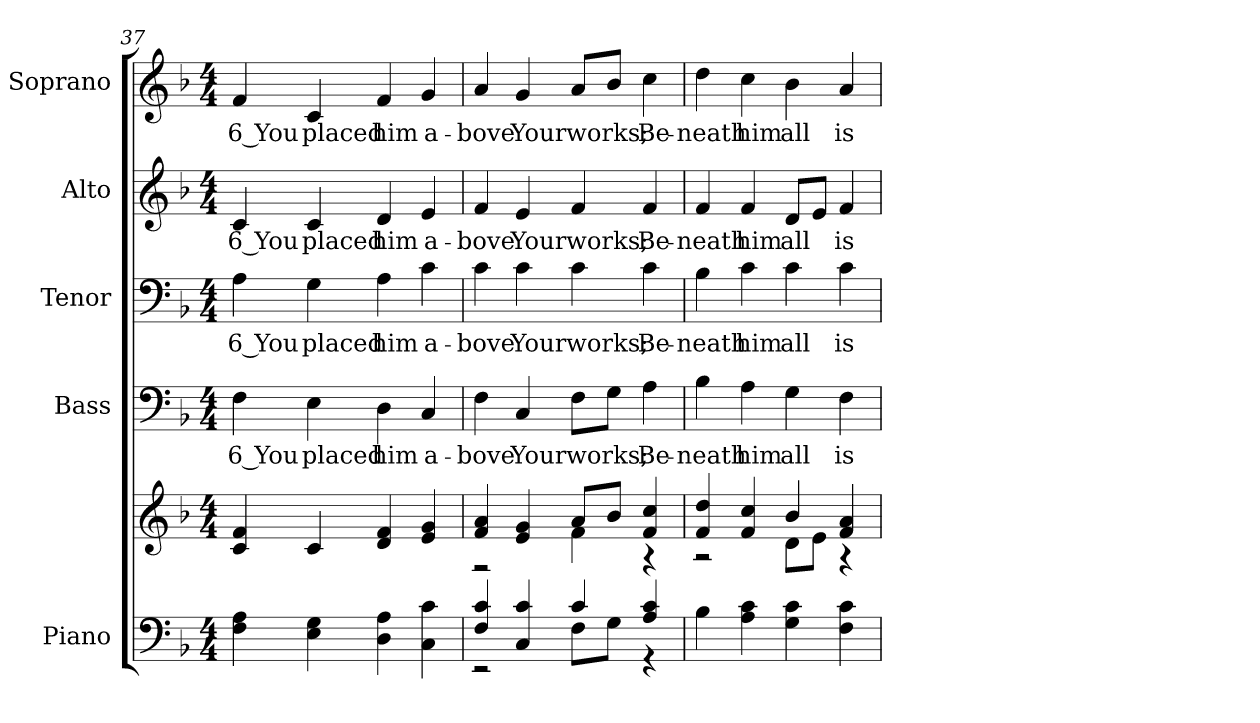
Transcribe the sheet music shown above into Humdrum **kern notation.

**kern	**kern	**kern	**text	**kern	**text	**kern	**text	**kern	**text
*part5	*part5	*part4	*part4	*part3	*part3	*part2	*part2	*part1	*part1
*staff6	*staff5	*staff4	*staff4	*staff3	*staff3	*staff2	*staff2	*staff1	*staff1
*I"Piano	*	*I"Bass	*	*I"Tenor	*	*I"Alto	*	*I"Soprano	*
*I'Pno.	*	*I'B.	*	*I'T.	*	*I'A.	*	*I'S.	*
!!LO:PB:g=z
*clefF4	*clefG2	*clefF4	*	*clefF4	*	*clefG2	*	*clefG2	*
*k[b-]	*k[b-]	*k[b-]	*	*k[b-]	*	*k[b-]	*	*k[b-]	*
*F:	*F:	*F:	*	*F:	*	*F:	*	*F:	*
*M4/4	*M4/4	*M4/4	*	*M4/4	*	*M4/4	*	*M4/4	*
=37	=37	=37	=37	=37	=37	=37	=37	=37	=37
!	!	!	!LO:LY:b:color=#000000	!	!	!	!	!	!
!	!	!	!	!	!LO:LY:b:color=#000000	!	!	!	!
!	!	!	!	!	!	!	!LO:LY:b:color=#000000	!	!
!	!	!	!	!	!	!	!	!	!LO:LY:b:color=#000000
4Fi\ 4Ai	4ci/ 4fi	4Fi\	6 You	4Ai\	6 You	4ci/	6 You	4fi/	6 You
!	!	!	!LO:LY:b:color=#000000	!	!	!	!	!	!
!	!	!	!	!	!LO:LY:b:color=#000000	!	!	!	!
!	!	!	!	!	!	!	!LO:LY:b:color=#000000	!	!
!	!	!	!	!	!	!	!	!	!LO:LY:b:color=#000000
4Ei\ 4Gi	4ci/	4Ei\	placed	4Gi\	placed	4ci/	placed	4ci/	placed
!	!	!	!LO:LY:b:color=#000000	!	!	!	!	!	!
!	!	!	!	!	!LO:LY:b:color=#000000	!	!	!	!
!	!	!	!	!	!	!	!LO:LY:b:color=#000000	!	!
!	!	!	!	!	!	!	!	!	!LO:LY:b:color=#000000
4Di\ 4Ai	4di/ 4fi	4Di\	him	4Ai\	him	4di/	him	4fi/	him
!	!	!	!LO:LY:b:color=#000000	!	!	!	!	!	!
!	!	!	!	!	!LO:LY:b:color=#000000	!	!	!	!
!	!	!	!	!	!	!	!LO:LY:b:color=#000000	!	!
!	!	!	!	!	!	!	!	!	!LO:LY:b:color=#000000
4Ci\ 4ci	4ei/ 4gi	4Ci/	a-	4ci\	a-	4ei/	a-	4gi/	a-
=38	=38	=38	=38	=38	=38	=38	=38	=38	=38
*^	*^	*	*	*	*	*	*	*	*
!	!	!	!	!	!LO:LY:b:color=#000000	!	!	!	!	!	!
!	!	!	!	!	!	!	!LO:LY:b:color=#000000	!	!	!	!
!	!	!	!	!	!	!	!	!	!LO:LY:b:color=#000000	!	!
!	!	!	!	!	!	!	!	!	!	!	!LO:LY:b:color=#000000
4Fi/ 4ci	2r	4fi/ 4ai	2r	4Fi\	-bove	4ci\	-bove	4fi/	-bove	4ai/	-bove
!	!	!	!	!	!LO:LY:b:color=#000000	!	!	!	!	!	!
!	!	!	!	!	!	!	!LO:LY:b:color=#000000	!	!	!	!
!	!	!	!	!	!	!	!	!	!LO:LY:b:color=#000000	!	!
!	!	!	!	!	!	!	!	!	!	!	!LO:LY:b:color=#000000
4Ci/ 4ci	.	4ei/ 4gi	.	4Ci/	Your	4ci\	Your	4ei/	Your	4gi/	Your
!	!	!	!	!	!LO:LY:b:color=#000000	!	!	!	!	!	!
!	!	!	!	!	!	!	!LO:LY:b:color=#000000	!	!	!	!
!	!	!	!	!	!	!	!	!	!LO:LY:b:color=#000000	!	!
!	!	!	!	!	!	!	!	!	!	!	!LO:LY:b:color=#000000
4ci/	8Fi\L	8ai/L	4fi\	8Fi\L	works;	4ci\	works;	4fi/	works;	8ai/L	works;
.	8Gi\J	8b-i/J	.	8Gi\J	.	.	.	.	.	8b-i/J	.
!	!	!	!	!	!LO:LY:b:color=#000000	!	!	!	!	!	!
!	!	!	!	!	!	!	!LO:LY:b:color=#000000	!	!	!	!
!	!	!	!	!	!	!	!	!	!LO:LY:b:color=#000000	!	!
!	!	!	!	!	!	!	!	!	!	!	!LO:LY:b:color=#000000
4Ai/ 4ci	4r	4fi/ 4cci	4r	4Ai\	Be-	4ci\	Be-	4fi/	Be-	4cci\	Be-
*v	*v	*	*	*	*	*	*	*	*	*	*
=39	=39	=39	=39	=39	=39	=39	=39	=39	=39	=39
*^	*	*	*	*	*	*	*	*	*	*
!	!	!	!	!	!LO:LY:b:color=#000000	!	!	!	!	!	!
*v	*v	*	*	*	*	*	*	*	*	*	*
*^	*	*	*	*	*	*	*	*	*	*
!	!	!	!	!	!	!	!LO:LY:b:color=#000000	!	!	!	!
*v	*v	*	*	*	*	*	*	*	*	*	*
*^	*	*	*	*	*	*	*	*	*	*
!	!	!	!	!	!	!	!	!	!LO:LY:b:color=#000000	!	!
*v	*v	*	*	*	*	*	*	*	*	*	*
*^	*	*	*	*	*	*	*	*	*	*
!	!	!	!	!	!	!	!	!	!	!	!LO:LY:b:color=#000000
*v	*v	*	*	*	*	*	*	*	*	*	*
4B-i\	4fi/ 4ddi	2r	4B-i\	-neath	4B-i\	-neath	4fi/	-neath	4ddi\	-neath
!	!	!	!	!LO:LY:b:color=#000000	!	!	!	!	!	!
!	!	!	!	!	!	!LO:LY:b:color=#000000	!	!	!	!
!	!	!	!	!	!	!	!	!LO:LY:b:color=#000000	!	!
!	!	!	!	!	!	!	!	!	!	!LO:LY:b:color=#000000
4Ai\ 4ci	4fi/ 4cci	.	4Ai\	him	4ci\	him	4fi/	him	4cci\	him
!	!	!	!	!LO:LY:b:color=#000000	!	!	!	!	!	!
!	!	!	!	!	!	!LO:LY:b:color=#000000	!	!	!	!
!	!	!	!	!	!	!	!	!LO:LY:b:color=#000000	!	!
!	!	!	!	!	!	!	!	!	!	!LO:LY:b:color=#000000
4Gi\ 4ci	4b-i/	8di\L	4Gi\	all	4ci\	all	8di/L	all	4b-i\	all
.	.	8ei\J	.	.	.	.	8ei/J	.	.	.
!	!	!	!	!LO:LY:b:color=#000000	!	!	!	!	!	!
!	!	!	!	!	!	!LO:LY:b:color=#000000	!	!	!	!
!	!	!	!	!	!	!	!	!LO:LY:b:color=#000000	!	!
!	!	!	!	!	!	!	!	!	!	!LO:LY:b:color=#000000
4Fi\ 4ci	4fi/ 4ai	4r	4Fi\	is	4ci\	is	4fi/	is	4ai/	is
*	*v	*v	*	*	*	*	*	*	*	*
=	=	=	=	=	=	=	=	=	=
*-	*-	*-	*-	*-	*-	*-	*-	*-	*-
